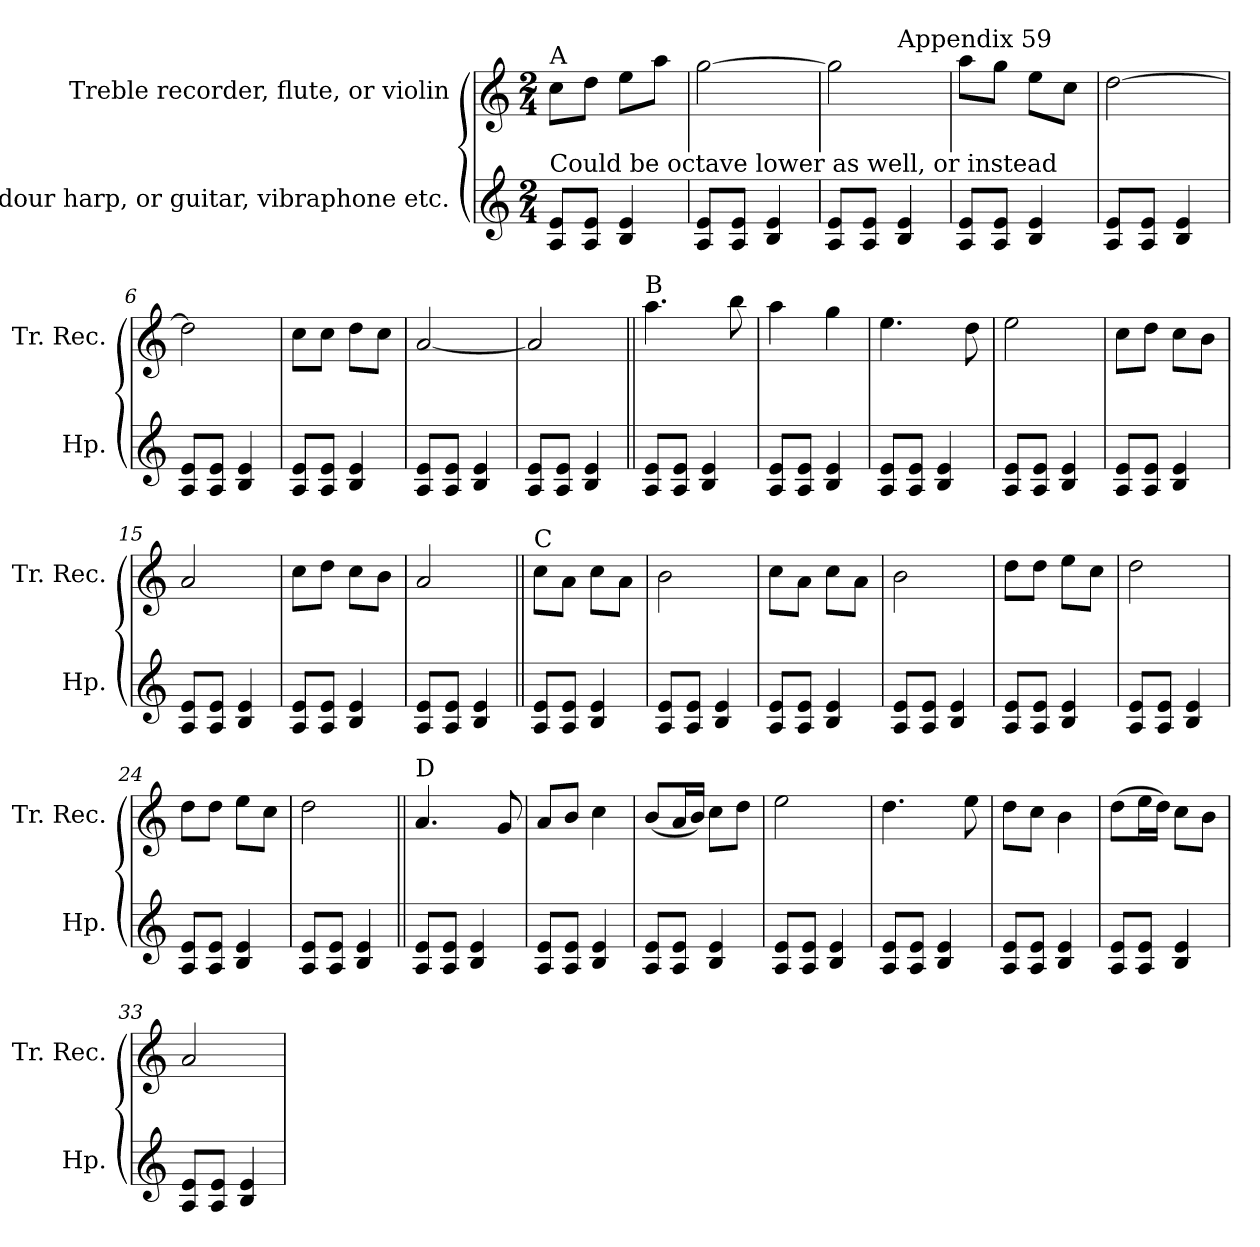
**kern	**kern
*part2	*part1
*staff2	*staff1
*I"Troubadour harp, or guitar, vibraphone etc.	*I"Treble recorder,   flute, or violin
*I'Hp.	*I'Tr. Rec.
!!LO:PB:g=z
*clefG2	*clefG2
*k[]	*k[]
*C:	*C:
*M2/4	*M2/4
*MM72	*MM72
=1	=1
!	!LO:TX:a:t=A
!LO:TX:a:t=Could be octave lower as well, or instead	!
8Ai/ 8ei/L	8cci\L
8Ai/ 8ei/J	8ddi\J
4Bi/ 4ei	8eei\L
.	8aai\J
=2	=2
8Ai/ 8ei/L	[2ggi\
8Ai/ 8ei/J	.
4Bi/ 4ei	.
=3	=3
*	*^
8Ai/ 8ei/L	2ggi\]	4ryy
8Ai/ 8ei/J	.	.
!	!	!LO:TX:a:t=Appendix 59
4Bi/ 4ei	.	4ryy
*	*v	*v
=4	=4
8Ai/ 8ei/L	8aai\L
8Ai/ 8ei/J	8ggi\J
4Bi/ 4ei	8eei\L
.	8cci\J
=5	=5
8Ai/ 8ei/L	[2ddi\
8Ai/ 8ei/J	.
4Bi/ 4ei	.
=6	=6
8Ai/ 8ei/L	2ddi\]
8Ai/ 8ei/J	.
4Bi/ 4ei	.
=7	=7
8Ai/ 8ei/L	8cci\L
8Ai/ 8ei/J	8cci\J
4Bi/ 4ei	8ddi\L
.	8cci\J
=8	=8
8Ai/ 8ei/L	[2ai/
8Ai/ 8ei/J	.
4Bi/ 4ei	.
=9	=9
8Ai/ 8ei/L	2ai/]
8Ai/ 8ei/J	.
4Bi/ 4ei	.
!!LO:LB:g=z
=10||	=10||
!	!LO:TX:a:t=B
8Ai/ 8ei/L	4.aai\
8Ai/ 8ei/J	.
4Bi/ 4ei	.
.	8bbi\
=11	=11
8Ai/ 8ei/L	4aai\
8Ai/ 8ei/J	.
4Bi/ 4ei	4ggi\
=12	=12
8Ai/ 8ei/L	4.eei\
8Ai/ 8ei/J	.
4Bi/ 4ei	.
.	8ddi\
=13	=13
8Ai/ 8ei/L	2eei\
8Ai/ 8ei/J	.
4Bi/ 4ei	.
=14	=14
8Ai/ 8ei/L	8cci\L
8Ai/ 8ei/J	8ddi\J
4Bi/ 4ei	8cci\L
.	8bi\J
=15	=15
8Ai/ 8ei/L	2ai/
8Ai/ 8ei/J	.
4Bi/ 4ei	.
=16	=16
8Ai/ 8ei/L	8cci\L
8Ai/ 8ei/J	8ddi\J
4Bi/ 4ei	8cci\L
.	8bi\J
=17	=17
8Ai/ 8ei/L	2ai/
8Ai/ 8ei/J	.
4Bi/ 4ei	.
=18||	=18||
!	!LO:TX:a:t=C
8Ai/ 8ei/L	8cci\L
8Ai/ 8ei/J	8ai\J
4Bi/ 4ei	8cci\L
.	8ai\J
=19	=19
8Ai/ 8ei/L	2bi\
8Ai/ 8ei/J	.
4Bi/ 4ei	.
!!LO:LB:g=z
=20	=20
8Ai/ 8ei/L	8cci\L
8Ai/ 8ei/J	8ai\J
4Bi/ 4ei	8cci\L
.	8ai\J
=21	=21
8Ai/ 8ei/L	2bi\
8Ai/ 8ei/J	.
4Bi/ 4ei	.
=22	=22
8Ai/ 8ei/L	8ddi\L
8Ai/ 8ei/J	8ddi\J
4Bi/ 4ei	8eei\L
.	8cci\J
=23	=23
8Ai/ 8ei/L	2ddi\
8Ai/ 8ei/J	.
4Bi/ 4ei	.
=24	=24
8Ai/ 8ei/L	8ddi\L
8Ai/ 8ei/J	8ddi\J
4Bi/ 4ei	8eei\L
.	8cci\J
=25	=25
8Ai/ 8ei/L	2ddi\
8Ai/ 8ei/J	.
4Bi/ 4ei	.
=26||	=26||
!	!LO:TX:a:t=D
8Ai/ 8ei/L	4.ai/
8Ai/ 8ei/J	.
4Bi/ 4ei	.
.	8gi/
=27	=27
8Ai/ 8ei/L	8ai/L
8Ai/ 8ei/J	8bi/J
4Bi/ 4ei	4cci\
=28	=28
8Ai/ 8ei/L	(8bi/L
8Ai/ 8ei/J	16ai/L
.	16bi/JJ)
4Bi/ 4ei	8cci\L
.	8ddi\J
!!LO:LB:g=z
=29	=29
8Ai/ 8ei/L	2eei\
8Ai/ 8ei/J	.
4Bi/ 4ei	.
=30	=30
8Ai/ 8ei/L	4.ddi\
8Ai/ 8ei/J	.
4Bi/ 4ei	.
.	8eei\
=31	=31
8Ai/ 8ei/L	8ddi\L
8Ai/ 8ei/J	8cci\J
4Bi/ 4ei	4bi\
=32	=32
8Ai/ 8ei/L	(8ddi\L
8Ai/ 8ei/J	16eei\L
.	16ddi\JJ)
4Bi/ 4ei	8cci\L
.	8bi\J
=33	=33
8Ai/ 8ei/L	2ai/
8Ai/ 8ei/J	.
4Bi/ 4ei	.
=	=
*-	*-
